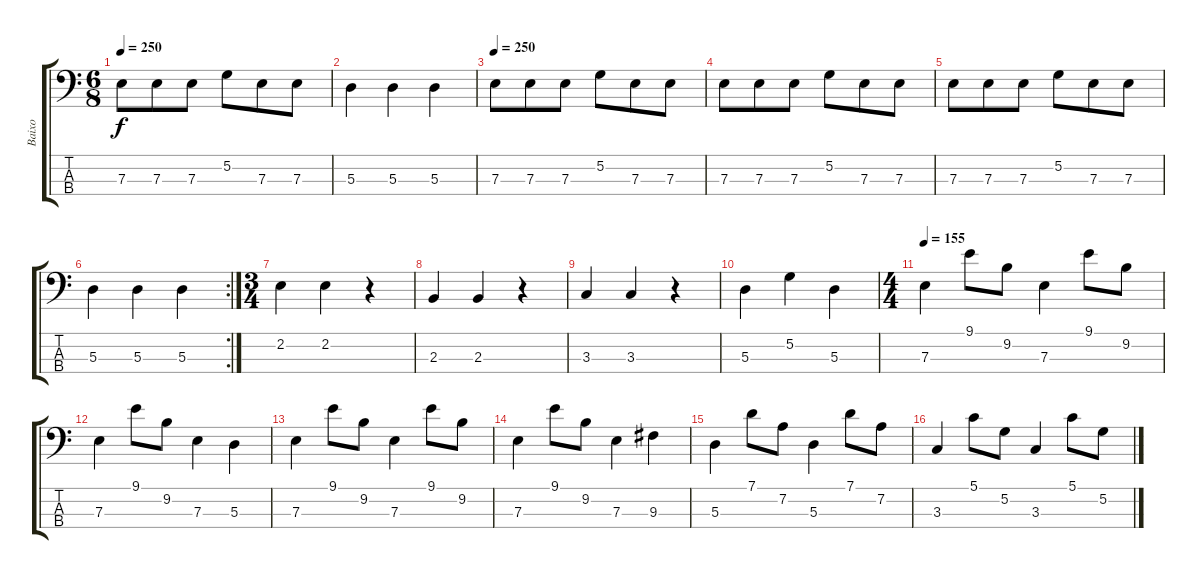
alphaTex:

\track ("Baixo" "Baixo") {instrument acousticbass}
\staff {score tabs}
\tuning (G2 D2 A1 E1) {hide}
\ts (6 8)
\tempo 250
\clef f4
\ks c
7.3.8{dy f} 7.3.8 7.3.8 5.2.8 7.3.8 7.3.8 |
5.3.4 5.3.4 5.3.4 |
\tempo 250
7.3.8 7.3.8 7.3.8 5.2.8 7.3.8 7.3.8 |
7.3.8 7.3.8 7.3.8 5.2.8 7.3.8 7.3.8 |
7.3.8 7.3.8 7.3.8 5.2.8 7.3.8 7.3.8 |
\rc 2
5.3.4 5.3.4 5.3.4 |
\ts (3 4)
2.2.4 2.2.4 r.4 |
2.3.4 2.3.4 r.4 |
3.3.4 3.3.4 r.4 |
5.3.4 5.2.4 5.3.4 |
\ts (4 4)
\tempo 200
\tempo 155
7.3.4 9.1.8 9.2.8 7.3.4 9.1.8 9.2.8 |
7.3.4 9.1.8 9.2.8 7.3.4 5.3.4 |
7.3.4 9.1.8 9.2.8 7.3.4 9.1.8 9.2.8 |
7.3.4 9.1.8 9.2.8 7.3.4 9.3.4 |
5.3.4 7.1.8 7.2.8 5.3.4 7.1.8 7.2.8 |
3.3.4 5.1.8 5.2.8 3.3.4 5.1.8 5.2.8
